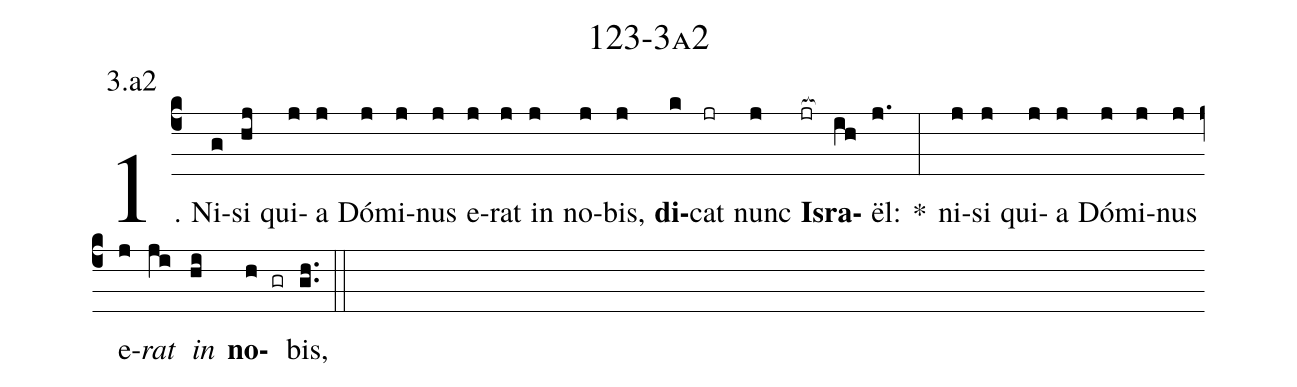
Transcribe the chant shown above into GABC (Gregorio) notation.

name: 123-3a2;
annotation: 3.a2;
%%
(c4)1. Ni(g)si(hj) qui(j)a(j) Dó(j)mi(j)nus(j) e(j)rat(j) in(j) no(j)bis,(j) <b>di</b>(k)cat(jr) nunc(j) <b>Is</b>(jr[ocb:1{])<b>ra</b>(ih[ocb:0}])ël:(j.) *(:) ni(j)si(j) qui(j)a(j) Dó(j)mi(j)nus(j) e(j)<i>rat</i>(ji) <i>in</i>(hi) <b>no</b>(h gr)bis,(gh..) (::)
